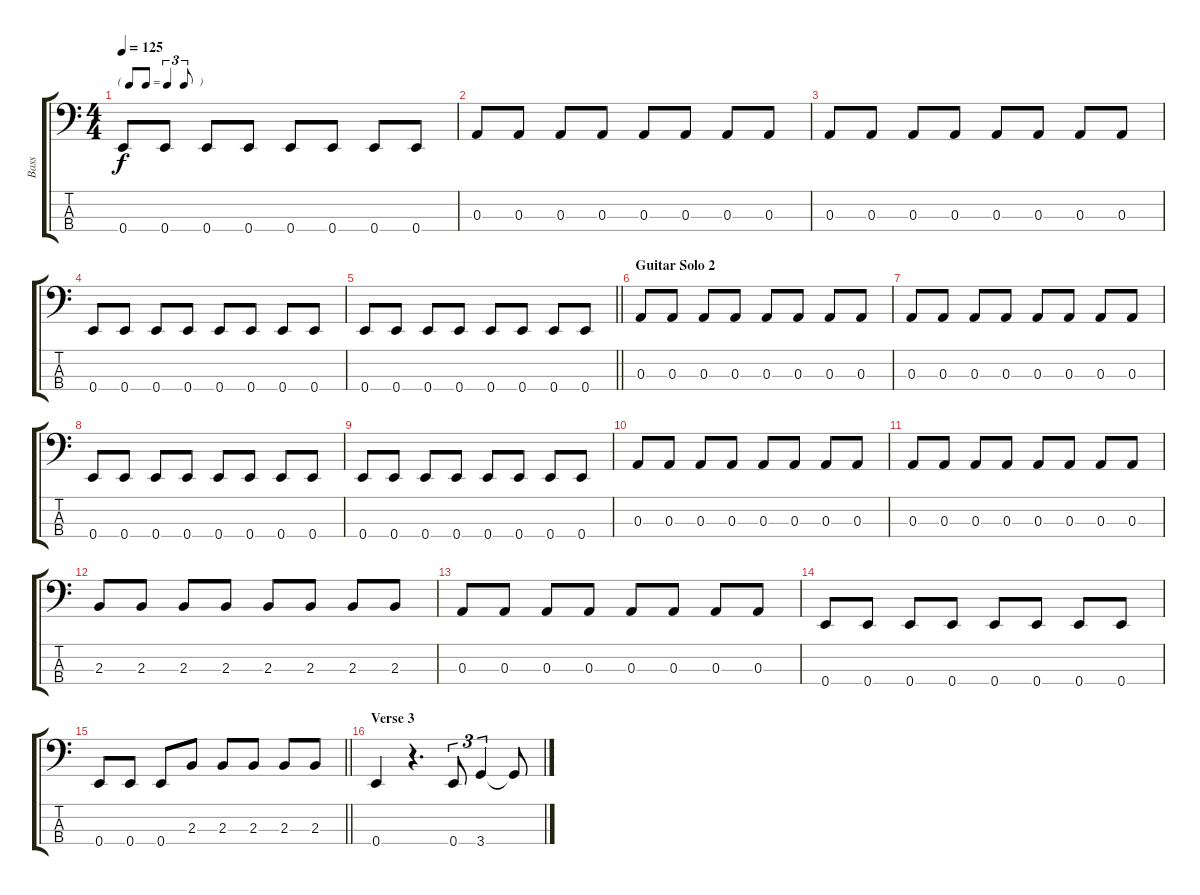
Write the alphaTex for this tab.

\track ("Bass" "Bass") {instrument electricbassfinger}
\staff {score tabs}
\tuning (G2 D2 A1 E1) {hide}
\ts (4 4)
\tf triplet8th
\tempo 125
\clef f4
\ks aminor
0.4.8{dy f} 0.4.8 0.4.8 0.4.8 0.4.8 0.4.8 0.4.8 0.4.8 |
0.3.8 0.3.8 0.3.8 0.3.8 0.3.8 0.3.8 0.3.8 0.3.8 |
0.3.8 0.3.8 0.3.8 0.3.8 0.3.8 0.3.8 0.3.8 0.3.8 |
0.4.8 0.4.8 0.4.8 0.4.8 0.4.8 0.4.8 0.4.8 0.4.8 |
\barLineRight lightlight
0.4.8 0.4.8 0.4.8 0.4.8 0.4.8 0.4.8 0.4.8 0.4.8 |
\section ("" "Guitar Solo 2")
0.3.8 0.3.8 0.3.8 0.3.8 0.3.8 0.3.8 0.3.8 0.3.8 |
0.3.8 0.3.8 0.3.8 0.3.8 0.3.8 0.3.8 0.3.8 0.3.8 |
0.4.8 0.4.8 0.4.8 0.4.8 0.4.8 0.4.8 0.4.8 0.4.8 |
0.4.8 0.4.8 0.4.8 0.4.8 0.4.8 0.4.8 0.4.8 0.4.8 |
0.3.8 0.3.8 0.3.8 0.3.8 0.3.8 0.3.8 0.3.8 0.3.8 |
0.3.8 0.3.8 0.3.8 0.3.8 0.3.8 0.3.8 0.3.8 0.3.8 |
2.3.8 2.3.8 2.3.8 2.3.8 2.3.8 2.3.8 2.3.8 2.3.8 |
0.3.8 0.3.8 0.3.8 0.3.8 0.3.8 0.3.8 0.3.8 0.3.8 |
0.4.8 0.4.8 0.4.8 0.4.8 0.4.8 0.4.8 0.4.8 0.4.8 |
\barLineRight lightlight
0.4.8 0.4.8 0.4.8 2.3.8 2.3.8 2.3.8 2.3.8 2.3.8 |
\section ("" "Verse 3")
0.4.4 r.4{d} 0.4.8{tu (3 2)} 3.4.4{tu (3 2)} 3.4{t}.8
